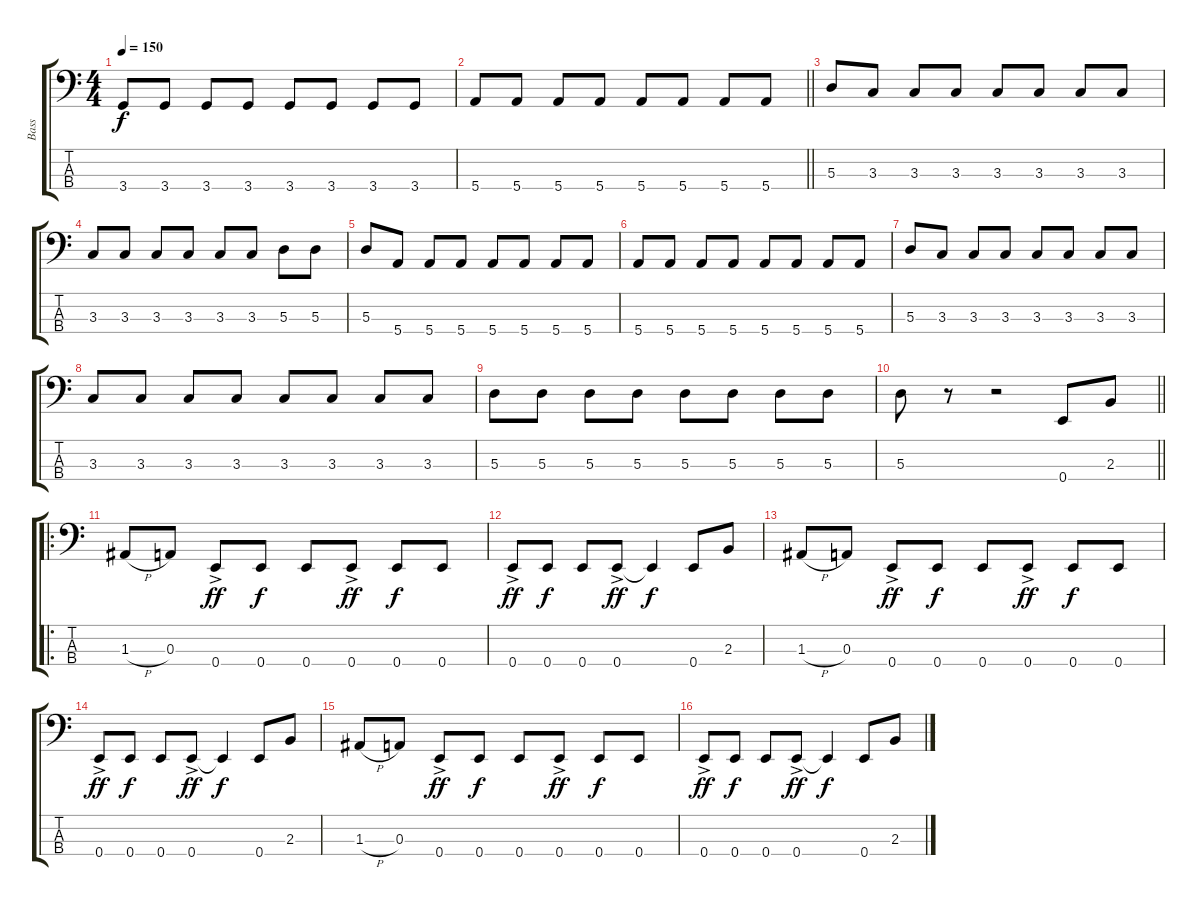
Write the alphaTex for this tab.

\track ("Bass" "Bass") {instrument electricbassfinger}
\staff {score tabs}
\tuning (G2 D2 A1 E1) {hide}
\ts (4 4)
\tempo 150
\clef f4
\ks c
3.4.8{dy f} 3.4.8 3.4.8 3.4.8 3.4.8 3.4.8 3.4.8 3.4.8 |
\barLineRight lightlight
5.4.8 5.4.8 5.4.8 5.4.8 5.4.8 5.4.8 5.4.8 5.4.8 |
5.3.8 3.3.8 3.3.8 3.3.8 3.3.8 3.3.8 3.3.8 3.3.8 |
3.3.8 3.3.8 3.3.8 3.3.8 3.3.8 3.3.8 5.3.8 5.3.8 |
5.3.8 5.4.8 5.4.8 5.4.8 5.4.8 5.4.8 5.4.8 5.4.8 |
5.4.8 5.4.8 5.4.8 5.4.8 5.4.8 5.4.8 5.4.8 5.4.8 |
5.3.8 3.3.8 3.3.8 3.3.8 3.3.8 3.3.8 3.3.8 3.3.8 |
3.3.8 3.3.8 3.3.8 3.3.8 3.3.8 3.3.8 3.3.8 3.3.8 |
5.3.8 5.3.8 5.3.8 5.3.8 5.3.8 5.3.8 5.3.8 5.3.8 |
\barLineRight lightlight
5.3.8 r.8 r.2 0.4.8 2.3.8 |
\ro
1.3{h}.8 0.3.8 0.4{ac}.8{dy ff} 0.4.8{dy f} 0.4.8 0.4{ac}.8{dy ff} 0.4.8{dy f} 0.4.8 |
0.4{ac}.8{dy ff} 0.4.8{dy f} 0.4.8 0.4{ac}.8{dy ff} 0.4{t}.4{dy f} 0.4.8 2.3.8 |
1.3{h}.8 0.3.8 0.4{ac}.8{dy ff} 0.4.8{dy f} 0.4.8 0.4{ac}.8{dy ff} 0.4.8{dy f} 0.4.8 |
0.4{ac}.8{dy ff} 0.4.8{dy f} 0.4.8 0.4{ac}.8{dy ff} 0.4{t}.4{dy f} 0.4.8 2.3.8 |
1.3{h}.8 0.3.8 0.4{ac}.8{dy ff} 0.4.8{dy f} 0.4.8 0.4{ac}.8{dy ff} 0.4.8{dy f} 0.4.8 |
0.4{ac}.8{dy ff} 0.4.8{dy f} 0.4.8 0.4{ac}.8{dy ff} 0.4{t}.4{dy f} 0.4.8 2.3.8
